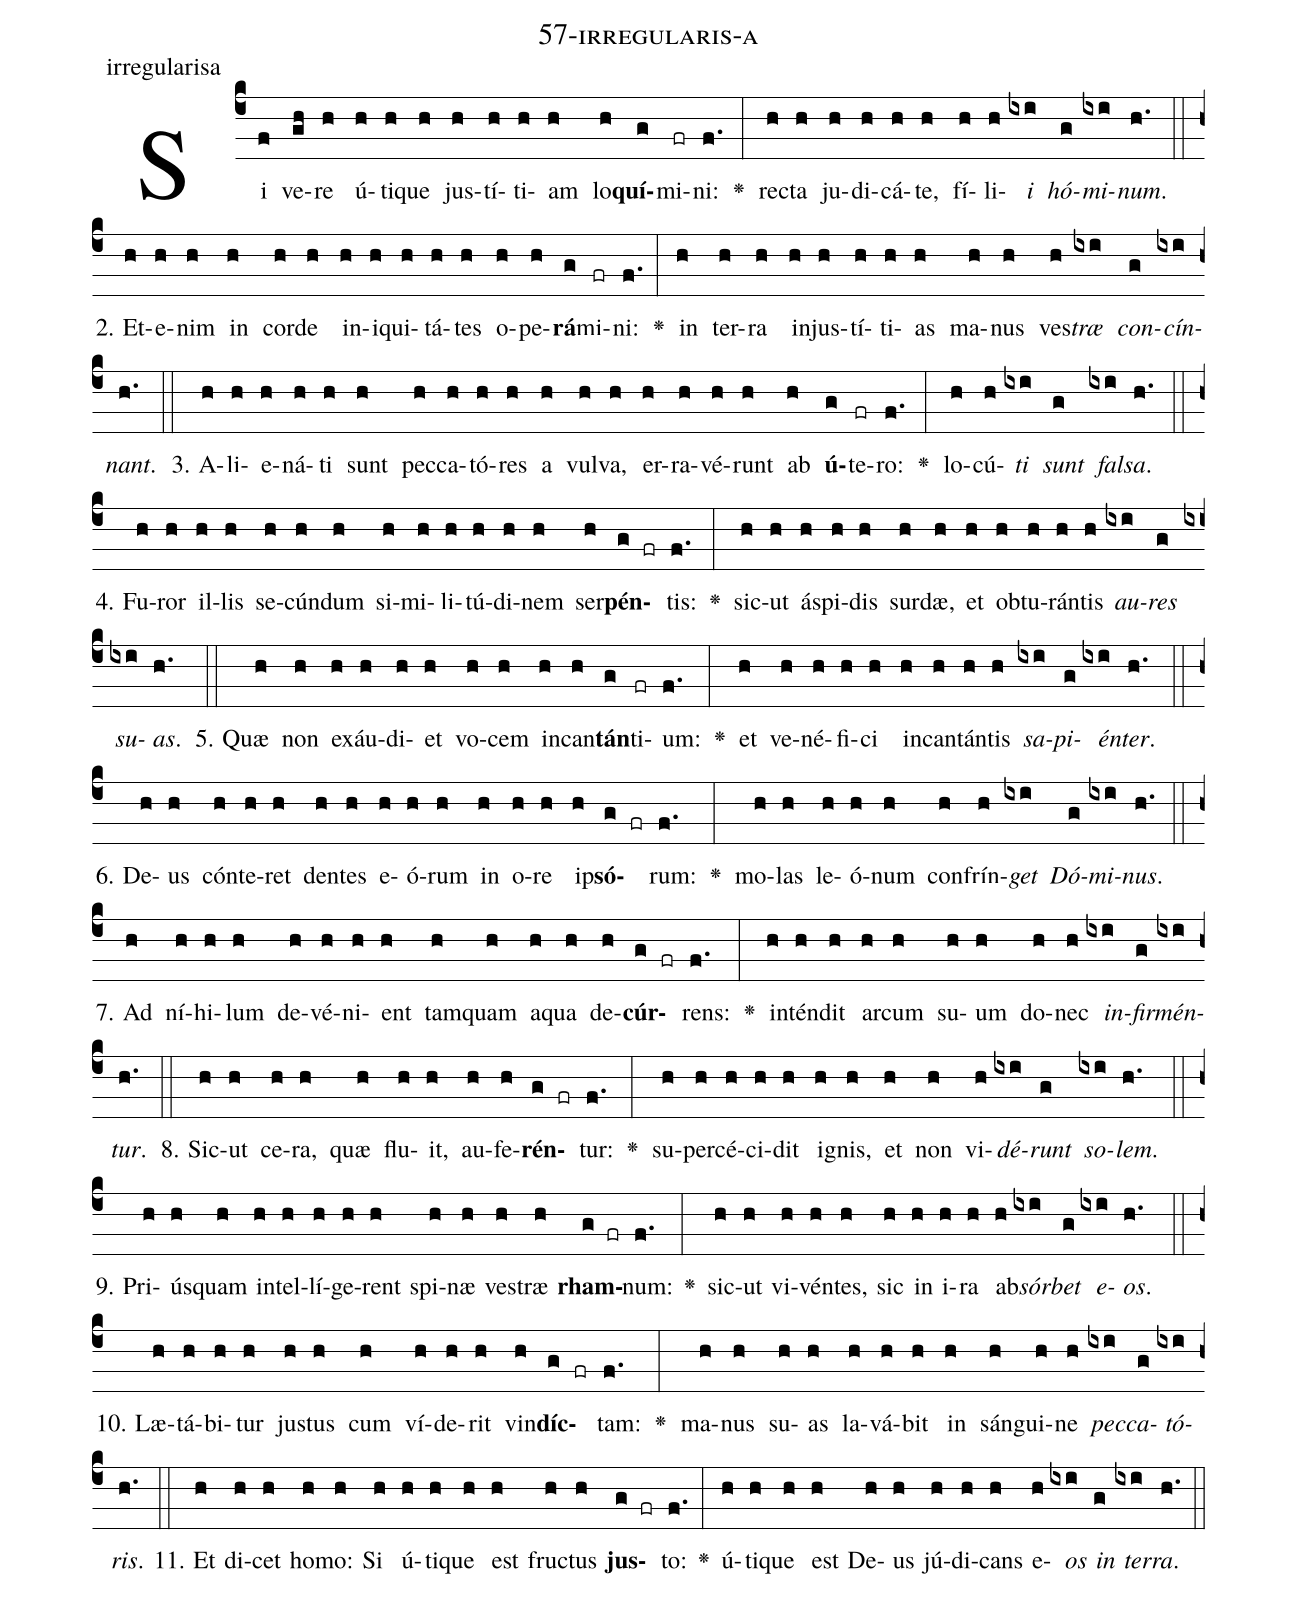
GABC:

name: 57-irregularis-a;
annotation: irregularisa;
%%
(c4)Si(f) ve(gh)re(h) ú(h)ti(h)que(h) jus(h)tí(h)ti(h)am(h) lo(h)<b>quí</b>(g)mi(fr)ni:(f.) <v>\greheightstar</v>(:) rec(h)ta(h) ju(h)di(h)cá(h)te,(h) fí(h)li(h)<i>i</i>(ixi) <i>hó</i>(g)<i>mi</i>(ixi)<i>num</i>.(h.) (::)
2. Et(h)e(h)nim(h) in(h) cor(h)de(h) in(h)i(h)qui(h)tá(h)tes(h) o(h)pe(h)<b>rá</b>(g)mi(fr)ni:(f.) <v>\greheightstar</v>(:) in(h) ter(h)ra(h) in(h)jus(h)tí(h)ti(h)as(h) ma(h)nus(h) ves(h)<i>træ</i>(ixi) <i>con</i>(g)<i>cín</i>(ixi)<i>nant</i>.(h.) (::)
3. A(h)li(h)e(h)ná(h)ti(h) sunt(h) pec(h)ca(h)tó(h)res(h) a(h) vul(h)va,(h) er(h)ra(h)vé(h)runt(h) ab(h) <b>ú</b>(g)te(fr)ro:(f.) <v>\greheightstar</v>(:) lo(h)cú(h)<i>ti</i>(ixi) <i>sunt</i>(g) <i>fal</i>(ixi)<i>sa</i>.(h.) (::)
4. Fu(h)ror(h) il(h)lis(h) se(h)cún(h)dum(h) si(h)mi(h)li(h)tú(h)di(h)nem(h) ser(h)<b>pén</b>(g fr)tis:(f.) <v>\greheightstar</v>(:) sic(h)ut(h) ás(h)pi(h)dis(h) sur(h)dæ,(h) et(h) ob(h)tu(h)rán(h)tis(h) <i>au</i>(ixi)<i>res</i>(g) <i>su</i>(ixi)<i>as</i>.(h.) (::)
5. Quæ(h) non(h) ex(h)áu(h)di(h)et(h) vo(h)cem(h) in(h)can(h)<b>tán</b>(g)ti(fr)um:(f.) <v>\greheightstar</v>(:) et(h) ve(h)né(h)fi(h)ci(h) in(h)can(h)tán(h)tis(h) <i>sa</i>(ixi)<i>pi</i>(g)<i>én</i>(ixi)<i>ter</i>.(h.) (::)
6. De(h)us(h) cón(h)te(h)ret(h) den(h)tes(h) e(h)ó(h)rum(h) in(h) o(h)re(h) ip(h)<b>só</b>(g fr)rum:(f.) <v>\greheightstar</v>(:) mo(h)las(h) le(h)ó(h)num(h) con(h)frín(h)<i>get</i>(ixi) <i>Dó</i>(g)<i>mi</i>(ixi)<i>nus</i>.(h.) (::)
7. Ad(h) ní(h)hi(h)lum(h) de(h)vé(h)ni(h)ent(h) tam(h)quam(h) a(h)qua(h) de(h)<b>cúr</b>(g fr)rens:(f.) <v>\greheightstar</v>(:) in(h)tén(h)dit(h) ar(h)cum(h) su(h)um(h) do(h)nec(h) <i>in</i>(ixi)<i>fir</i>(g)<i>mén</i>(ixi)<i>tur</i>.(h.) (::)
8. Sic(h)ut(h) ce(h)ra,(h) quæ(h) flu(h)it,(h) au(h)fe(h)<b>rén</b>(g fr)tur:(f.) <v>\greheightstar</v>(:) su(h)per(h)cé(h)ci(h)dit(h) i(h)gnis,(h) et(h) non(h) vi(h)<i>dé</i>(ixi)<i>runt</i>(g) <i>so</i>(ixi)<i>lem</i>.(h.) (::)
9. Pri(h)ús(h)quam(h) in(h)tel(h)lí(h)ge(h)rent(h) spi(h)næ(h) ves(h)træ(h) <b>rham</b>(g fr)num:(f.) <v>\greheightstar</v>(:) sic(h)ut(h) vi(h)vén(h)tes,(h) sic(h) in(h) i(h)ra(h) ab(h)<i>sór</i>(ixi)<i>bet</i>(g) <i>e</i>(ixi)<i>os</i>.(h.) (::)
10. Læ(h)tá(h)bi(h)tur(h) jus(h)tus(h) cum(h) ví(h)de(h)rit(h) vin(h)<b>díc</b>(g fr)tam:(f.) <v>\greheightstar</v>(:) ma(h)nus(h) su(h)as(h) la(h)vá(h)bit(h) in(h) sán(h)gui(h)ne(h) <i>pec</i>(ixi)<i>ca</i>(g)<i>tó</i>(ixi)<i>ris</i>.(h.) (::)
11. Et(h) di(h)cet(h) ho(h)mo:(h) Si(h) ú(h)ti(h)que(h) est(h) fruc(h)tus(h) <b>jus</b>(g fr)to:(f.) <v>\greheightstar</v>(:) ú(h)ti(h)que(h) est(h) De(h)us(h) jú(h)di(h)cans(h) e(h)<i>os</i>(ixi) <i>in</i>(g) <i>ter</i>(ixi)<i>ra</i>.(h.) (::)
